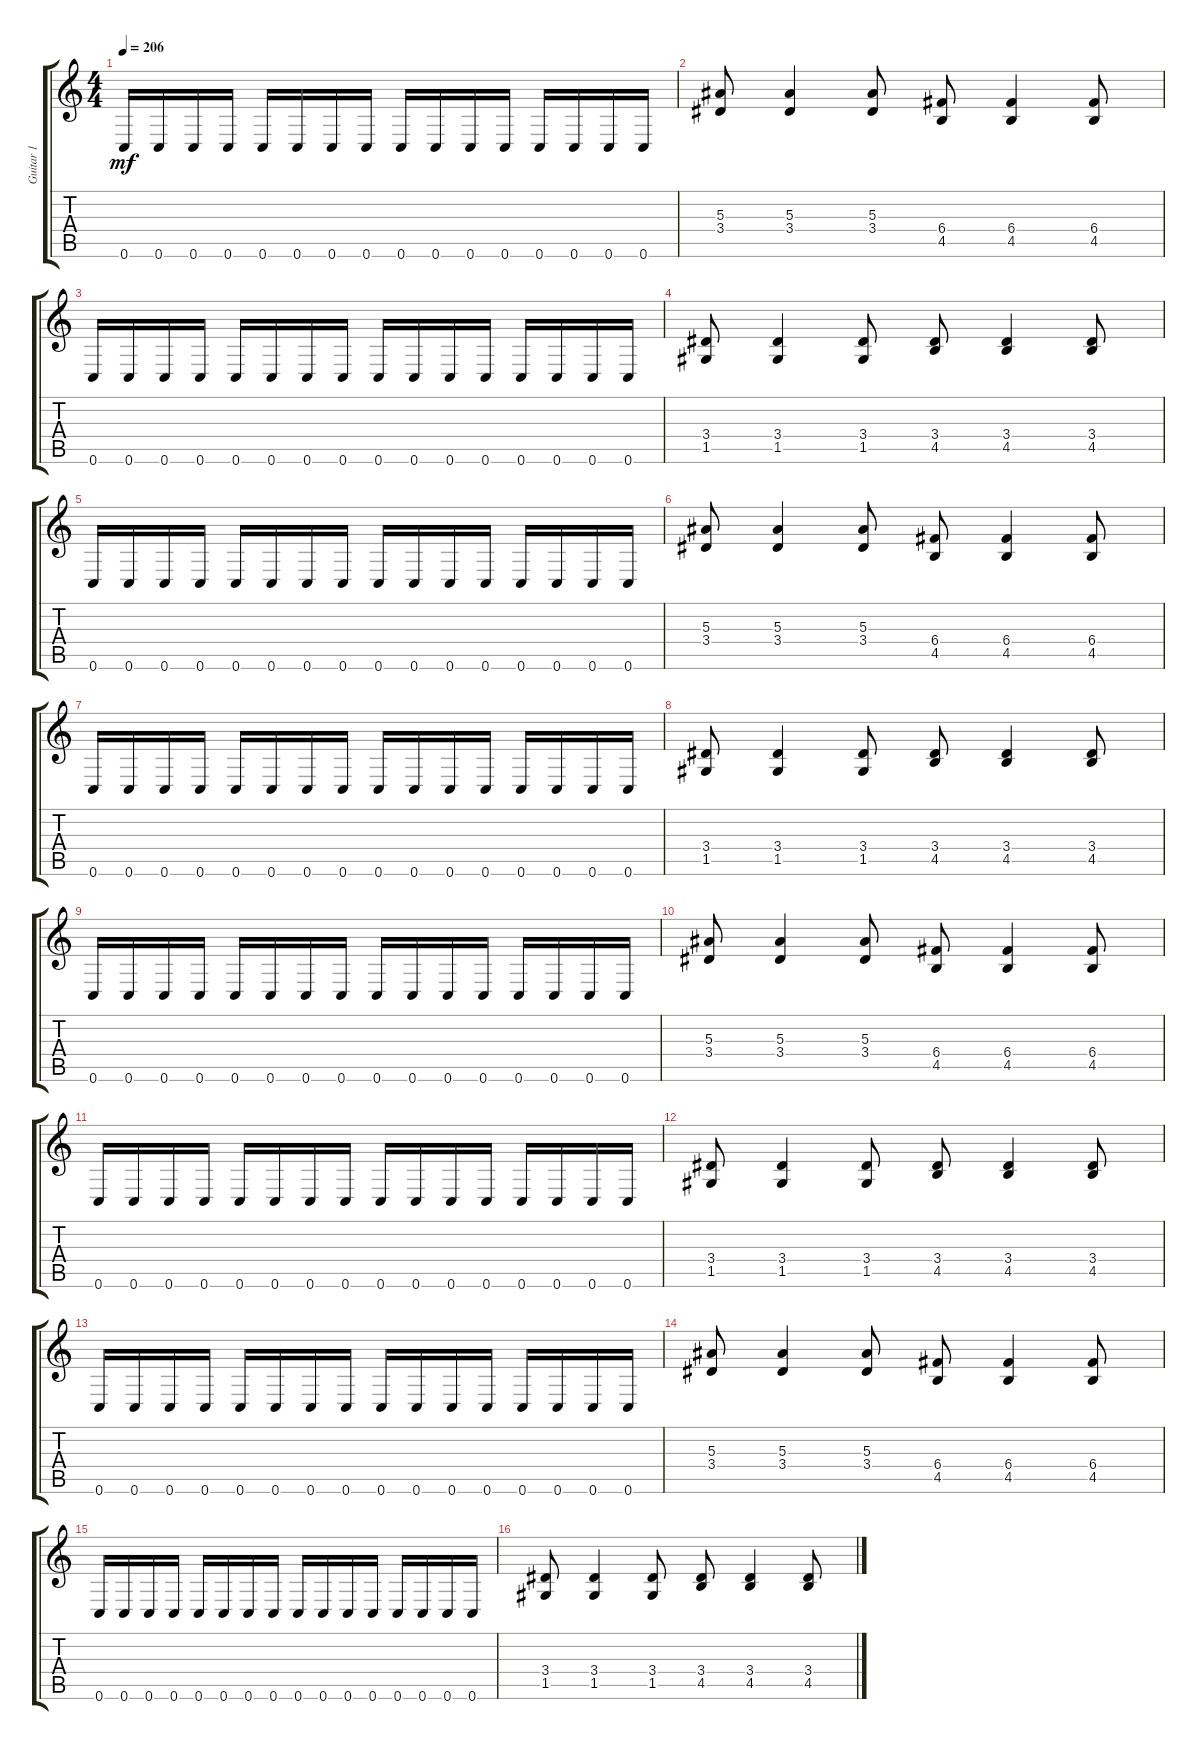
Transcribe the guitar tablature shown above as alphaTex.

\track ("Guitar 1" "Guitar 1") {instrument distortionguitar}
\staff {score tabs}
\tuning (D4 A3 F3 C3 G2 C2) {hide}
\ts (4 4)
\tempo 206
\clef g2
\ks c
0.6.16{dy mf} 0.6.16 0.6.16 0.6.16 0.6.16 0.6.16 0.6.16 0.6.16 0.6.16 0.6.16 0.6.16 0.6.16 0.6.16 0.6.16 0.6.16 0.6.16 |
(5.3 3.4).8 (5.3 3.4).4 (5.3 3.4).8 (6.4 4.5).8 (6.4 4.5).4 (6.4 4.5).8 |
0.6.16 0.6.16 0.6.16 0.6.16 0.6.16 0.6.16 0.6.16 0.6.16 0.6.16 0.6.16 0.6.16 0.6.16 0.6.16 0.6.16 0.6.16 0.6.16 |
(3.4 1.5).8 (3.4 1.5).4 (3.4 1.5).8 (3.4 4.5).8 (3.4 4.5).4 (3.4 4.5).8 |
0.6.16 0.6.16 0.6.16 0.6.16 0.6.16 0.6.16 0.6.16 0.6.16 0.6.16 0.6.16 0.6.16 0.6.16 0.6.16 0.6.16 0.6.16 0.6.16 |
(5.3 3.4).8 (5.3 3.4).4 (5.3 3.4).8 (6.4 4.5).8 (6.4 4.5).4 (6.4 4.5).8 |
0.6.16 0.6.16 0.6.16 0.6.16 0.6.16 0.6.16 0.6.16 0.6.16 0.6.16 0.6.16 0.6.16 0.6.16 0.6.16 0.6.16 0.6.16 0.6.16 |
(3.4 1.5).8 (3.4 1.5).4 (3.4 1.5).8 (3.4 4.5).8 (3.4 4.5).4 (3.4 4.5).8 |
0.6.16 0.6.16 0.6.16 0.6.16 0.6.16 0.6.16 0.6.16 0.6.16 0.6.16 0.6.16 0.6.16 0.6.16 0.6.16 0.6.16 0.6.16 0.6.16 |
(5.3 3.4).8 (5.3 3.4).4 (5.3 3.4).8 (6.4 4.5).8 (6.4 4.5).4 (6.4 4.5).8 |
0.6.16 0.6.16 0.6.16 0.6.16 0.6.16 0.6.16 0.6.16 0.6.16 0.6.16 0.6.16 0.6.16 0.6.16 0.6.16 0.6.16 0.6.16 0.6.16 |
(3.4 1.5).8 (3.4 1.5).4 (3.4 1.5).8 (3.4 4.5).8 (3.4 4.5).4 (3.4 4.5).8 |
0.6.16 0.6.16 0.6.16 0.6.16 0.6.16 0.6.16 0.6.16 0.6.16 0.6.16 0.6.16 0.6.16 0.6.16 0.6.16 0.6.16 0.6.16 0.6.16 |
(5.3 3.4).8 (5.3 3.4).4 (5.3 3.4).8 (6.4 4.5).8 (6.4 4.5).4 (6.4 4.5).8 |
0.6.16 0.6.16 0.6.16 0.6.16 0.6.16 0.6.16 0.6.16 0.6.16 0.6.16 0.6.16 0.6.16 0.6.16 0.6.16 0.6.16 0.6.16 0.6.16 |
(3.4 1.5).8 (3.4 1.5).4 (3.4 1.5).8 (3.4 4.5).8 (3.4 4.5).4 (3.4 4.5).8
